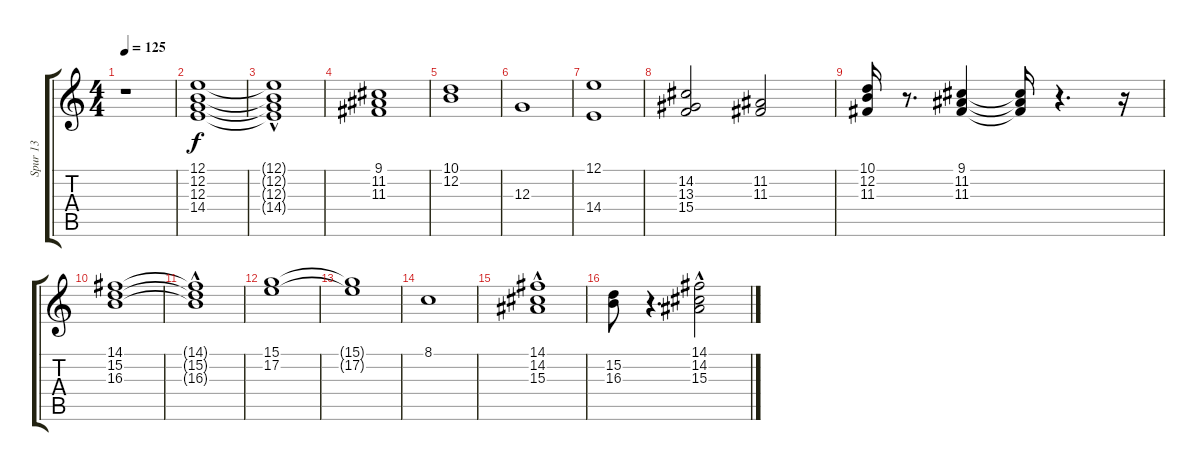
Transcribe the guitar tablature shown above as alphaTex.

\track ("Spur 13" "Spur 13") {instrument synthstrings1}
\staff {score tabs}
\tuning (E4 B3 G3 D3 A2 E2) {hide}
\ts (4 4)
\tempo 125
\clef g2
\ks c
r.1{dy f instrument synthstrings1} |
(12.1 12.2 12.3 14.4).1 |
(12.1{t} 12.2{t} 12.3{hac t} 14.4{hac t}).1 |
(9.1 11.2 11.3).1 |
(10.1 12.2).1 |
12.3.1 |
(12.1 14.4).1 |
(14.2 13.3 15.4).2 (11.2 11.3).2 |
(10.1 12.2 11.3).16 r.8{d} (9.1 11.2 11.3).4 (9.1{t} 11.2{t} 11.3{t}).16 r.4{d} r.16 |
(14.1 15.2 16.3).1{volume 3} |
(14.1{hac t} 15.2{hac t} 16.3{t}).1 |
(15.1 17.2).1 |
(15.1{t} 17.2{t}).1 |
8.1.1 |
(14.1 14.2{hac} 15.3{hac}).1 |
(15.2 16.3).8 r.4{d} (14.1 14.2{hac} 15.3{hac}).2
